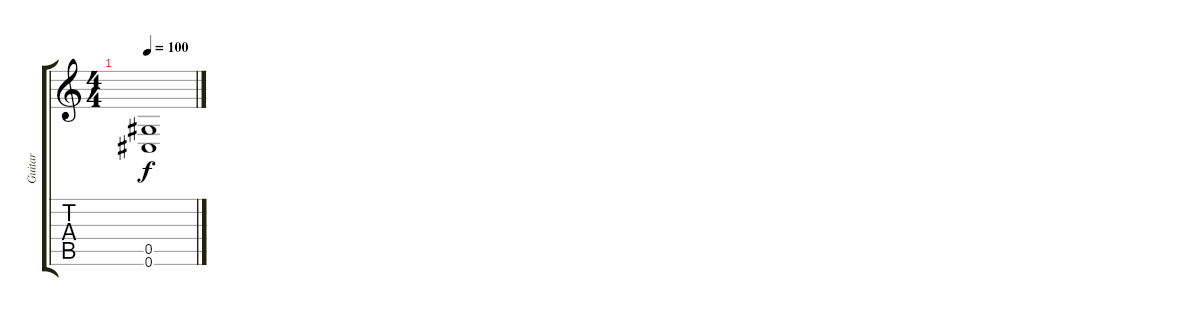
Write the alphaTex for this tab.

\track ("Guitar" "Guitar") {instrument overdrivenguitar}
\staff {score tabs}
\tuning (Eb4 Bb3 Gb3 Db3 Ab2 Db2) {hide}
\ts (4 4)
\tempo 100
\clef g2
\ks c
(0.5{t} 0.6{t}).1{dy f}
